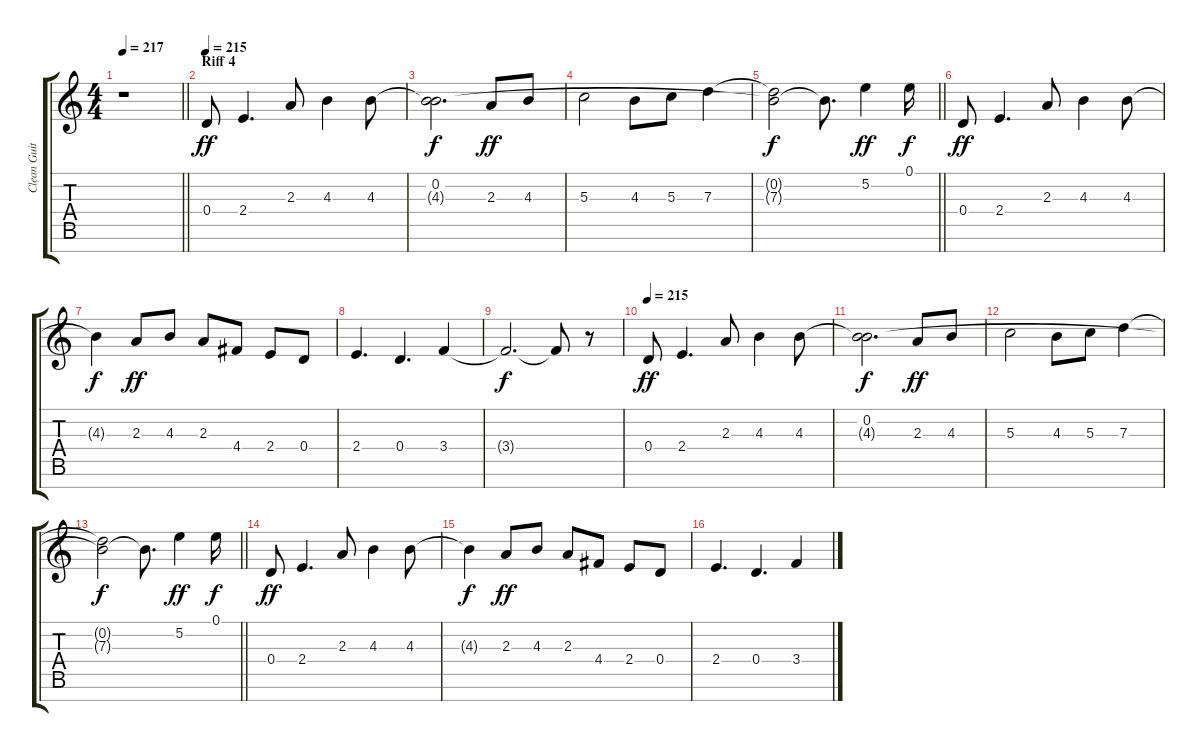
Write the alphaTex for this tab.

\track ("Clean Guitar" "Clean Guit") {instrument electricguitarjazz}
\staff {score tabs}
\tuning (E4 B3 G3 D3 A2 E2 B1) {hide}
\ts (4 4)
\tempo 217
\clef g2
\barLineRight lightlight
\ks c
r.1{dy ff} |
\section ("" "Riff 4")
\tempo 215
0.4.8 2.4.4{d} 2.3.8 4.3.4 4.3.8 |
(0.2 4.3{t}).2{d dy f} 2.3.8{dy ff} 4.3.8 |
5.3.2 4.3.8 5.3.8 7.3.4 |
\barLineRight lightlight
(0.2{t} 7.3{t}).2{dy f} 0.2{t}.8{d} 5.2.4{dy ff} 0.1.16{dy f} |
0.4.8{dy ff} 2.4.4{d} 2.3.8 4.3.4 4.3.8 |
4.3{t}.4{dy f} 2.3.8{dy ff} 4.3.8 2.3.8 4.4.8 2.4.8 0.4.8 |
2.4.4{d} 0.4.4{d} 3.4.4 |
3.4{t}.2{d dy f} 3.4{t}.8 r.8 |
\tempo 215
0.4.8{dy ff} 2.4.4{d} 2.3.8 4.3.4 4.3.8 |
(0.2 4.3{t}).2{d dy f} 2.3.8{dy ff} 4.3.8 |
5.3.2 4.3.8 5.3.8 7.3.4 |
\barLineRight lightlight
(0.2{t} 7.3{t}).2{dy f} 0.2{t}.8{d} 5.2.4{dy ff} 0.1.16{dy f} |
0.4.8{dy ff} 2.4.4{d} 2.3.8 4.3.4 4.3.8 |
4.3{t}.4{dy f} 2.3.8{dy ff} 4.3.8 2.3.8 4.4.8 2.4.8 0.4.8 |
2.4.4{d} 0.4.4{d} 3.4.4
